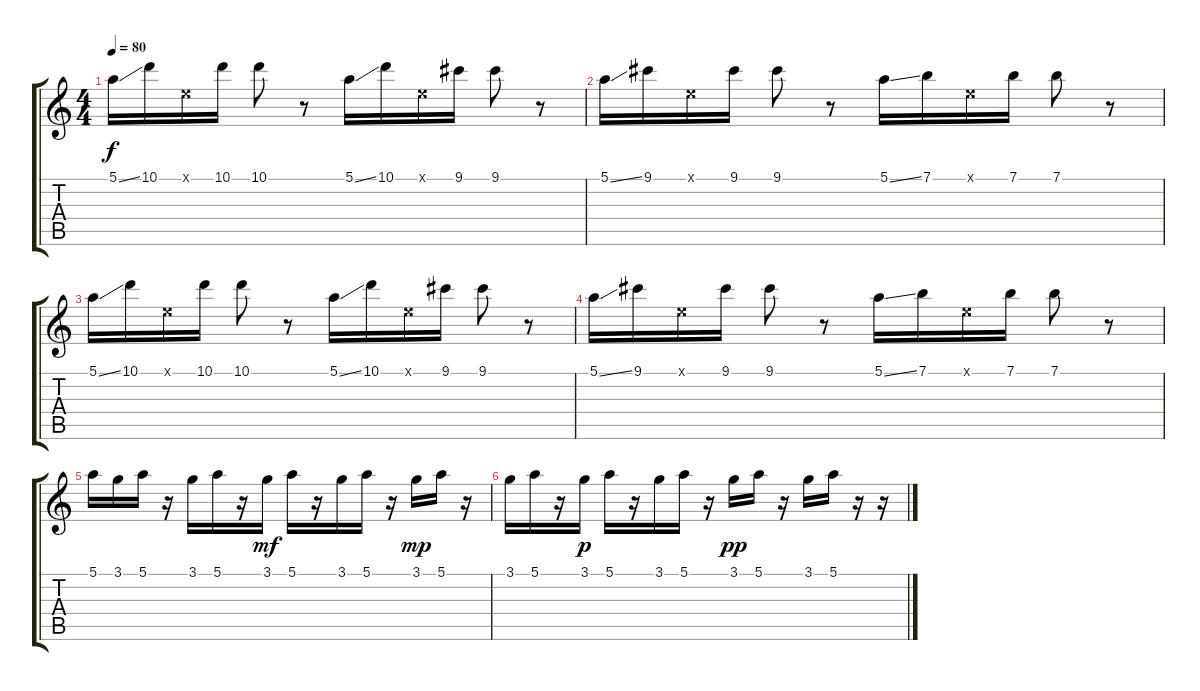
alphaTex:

\track "" {instrument acousticguitarsteel}
\staff {score tabs}
\tuning (E4 B3 G3 D3 A2 E2) {hide}
\ts (4 4)
\tempo 80
\clef g2
\ks c
5.1{ss}.16{dy f volume 10} 10.1.16 0.1{x}.16 10.1.16 10.1.8 r.8 5.1{ss}.16 10.1.16 0.1{x}.16 9.1.16 9.1.8 r.8 |
5.1{ss}.16{volume 10} 9.1.16 0.1{x}.16 9.1.16 9.1.8 r.8 5.1{ss}.16 7.1.16 0.1{x}.16 7.1.16 7.1.8 r.8 |
5.1{ss}.16{volume 10} 10.1.16 0.1{x}.16 10.1.16 10.1.8 r.8 5.1{ss}.16 10.1.16 0.1{x}.16 9.1.16 9.1.8 r.8 |
5.1{ss}.16{volume 10} 9.1.16 0.1{x}.16 9.1.16 9.1.8 r.8 5.1{ss}.16 7.1.16 0.1{x}.16 7.1.16 7.1.8 r.8 |
5.1.16 3.1.16 5.1.16 r.16 3.1.16 5.1.16 r.16 3.1.16{dy mf} 5.1.16 r.16 3.1.16 5.1.16 r.16 3.1.16{dy mp} 5.1.16 r.16 |
3.1.16 5.1.16 r.16 3.1.16{dy p} 5.1.16 r.16 3.1.16 5.1.16 r.16 3.1.16{dy pp} 5.1.16 r.16 3.1.16 5.1.16 r.16 r.16
